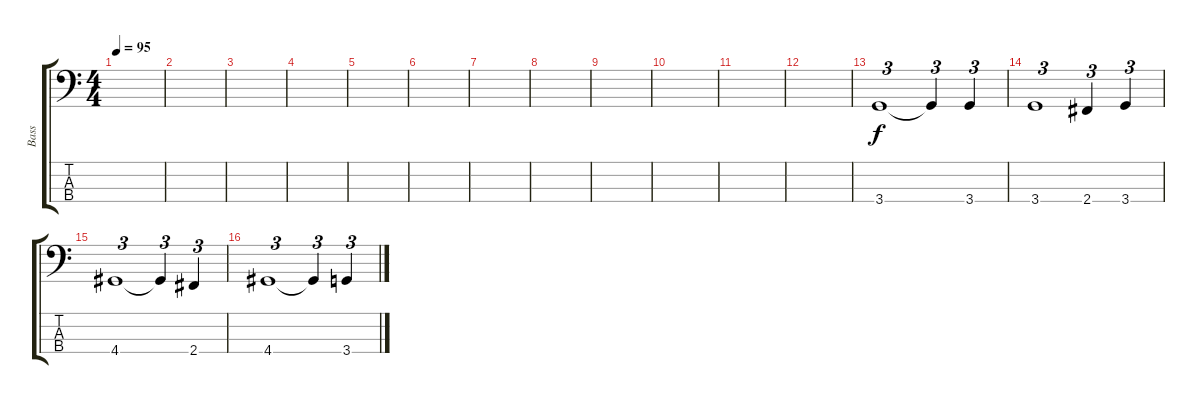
\track ("Bass" "Bass") {instrument electricbassfinger}
\staff {score tabs}
\tuning (G2 D2 A1 E1) {hide}
\ts (4 4)
\tempo 95
\clef f4
\ks c
|
|
|
|
|
|
|
|
|
|
|
|
3.4.1{tu (3 2)} 3.4{t}.4{tu (3 2)} 3.4.4{tu (3 2)} |
3.4.1{tu (3 2)} 2.4.4{tu (3 2)} 3.4.4{tu (3 2)} |
4.4.1{tu (3 2)} 4.4{t}.4{tu (3 2)} 2.4.4{tu (3 2)} |
4.4.1{tu (3 2)} 4.4{t}.4{tu (3 2)} 3.4.4{tu (3 2)}
